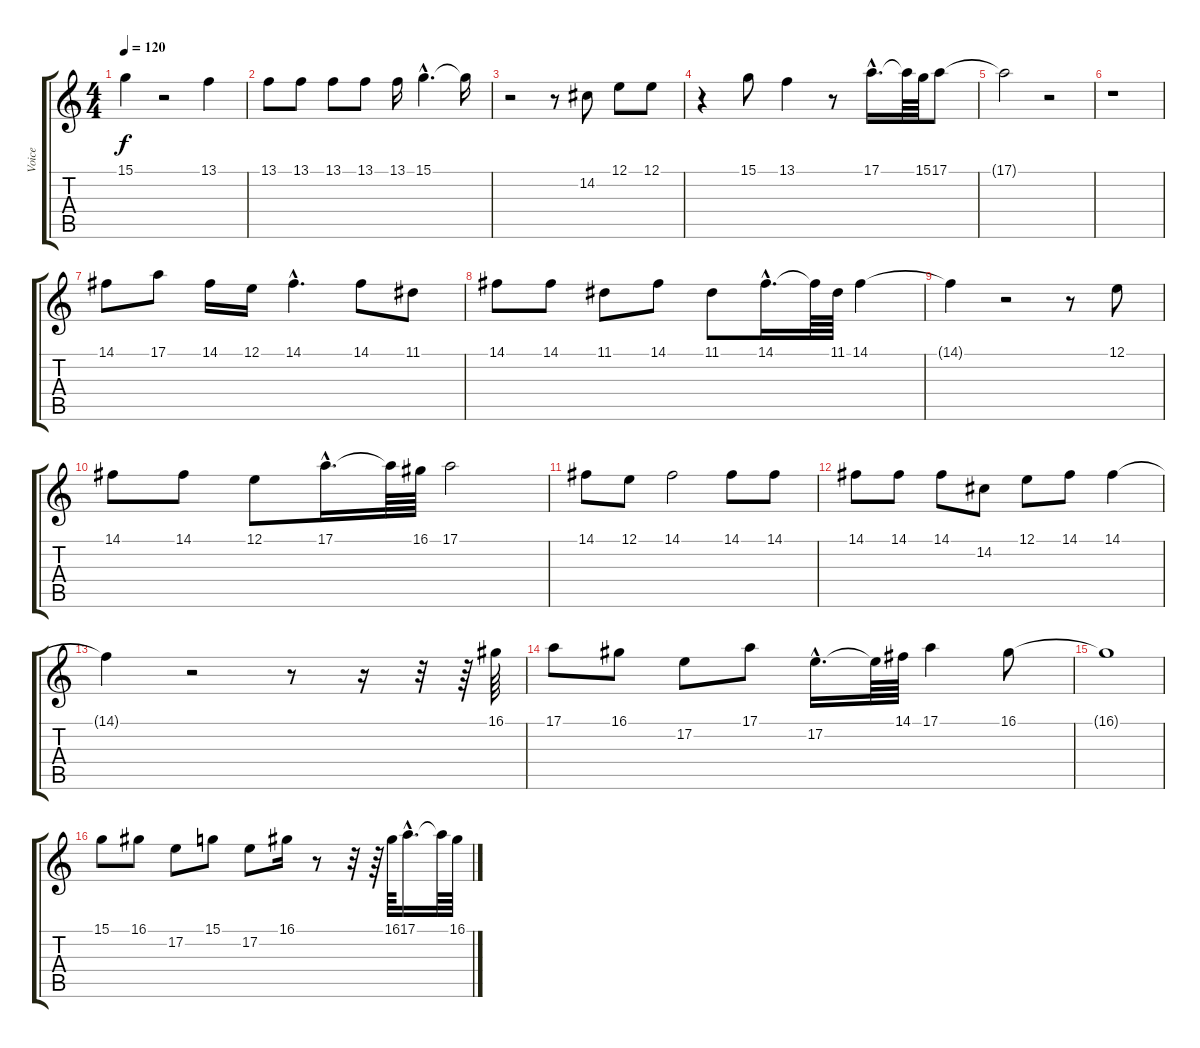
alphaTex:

\track ("Voice" "Voice") {instrument pad3polysynth}
\staff {score tabs}
\tuning (E4 B3 G3 D3 A2 E2) {hide}
\ts (4 4)
\tempo 120
\clef g2
\ks c
15.1.4{dy f} r.2 13.1.4 |
13.1.8 13.1.8 13.1.8 13.1.8 13.1.16 15.1{hac}.4{d} 15.1{t}.16 |
r.2 r.8 14.2.8 12.1.8 12.1.8 |
r.4 15.1.8 13.1.4 r.8 17.1{hac}.16{d} 17.1{t}.64 15.1.64 17.1.8 |
17.1{t}.2 r.2 |
r.1 |
14.1.8 17.1.8 14.1.16 12.1.16 14.1{hac}.4{d} 14.1.8 11.1.8 |
14.1.8 14.1.8 11.1.8 14.1.8 11.1.8 14.1{hac}.16{d} 14.1{t}.64 11.1.64 14.1.4 |
14.1{t}.4 r.2 r.8 12.1.8 |
14.1.8 14.1.8 12.1.8 17.1{hac}.16{d} 17.1{t}.64 16.1.64 17.1.2 |
14.1.8 12.1.8 14.1.2 14.1.8 14.1.8 |
14.1.8 14.1.8 14.1.8 14.2.8 12.1.8 14.1.8 14.1.4 |
14.1{t}.4 r.2 r.8 r.16 r.32 r.64 16.1.64 |
17.1.8 16.1.8 17.2.8 17.1.8 17.2{hac}.16{d} 17.2{t}.64 14.1.64 17.1.4 16.1.8 |
16.1{t}.1 |
15.1.8 16.1.8 17.2.8 15.1.8 17.2.8 16.1.16 r.8 r.32 r.64 16.1.64 17.1{hac}.16{d} 17.1{t}.64 16.1.64
